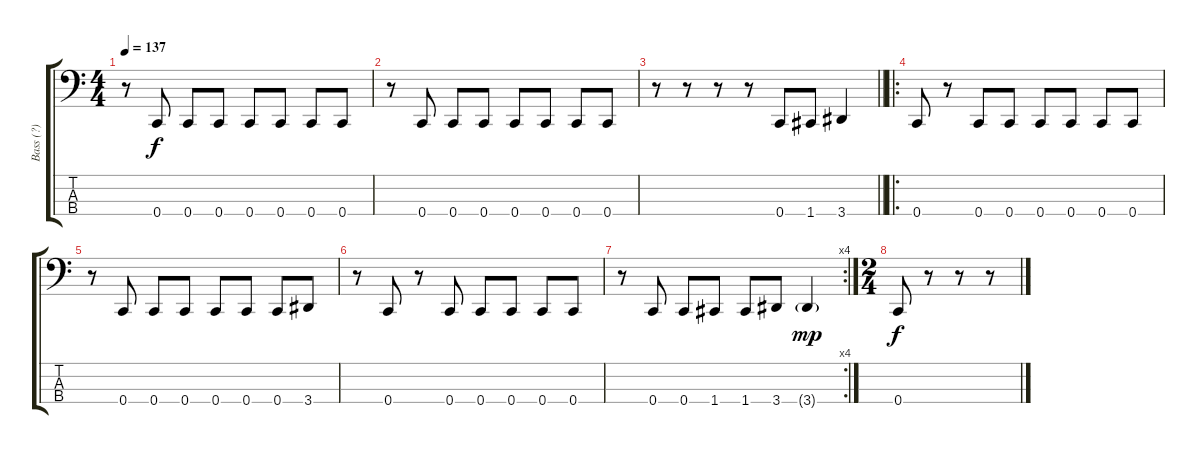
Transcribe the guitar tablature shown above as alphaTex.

\track ("Bass (?)" "Bass (?)") {instrument electricbasspick}
\staff {score tabs}
\tuning (F2 C2 G1 C1) {hide}
\ts (4 4)
\tempo 137
\clef f4
\ks c
r.8{dy f} 0.4.8 0.4.8 0.4.8 0.4.8 0.4.8 0.4.8 0.4.8 |
r.8 0.4.8 0.4.8 0.4.8 0.4.8 0.4.8 0.4.8 0.4.8 |
\barLineRight lightlight
r.8 r.8 r.8 r.8 0.4.8 1.4.8 3.4.4 |
\ro
0.4.8 r.8 0.4.8 0.4.8 0.4.8 0.4.8 0.4.8 0.4.8 |
r.8 0.4.8 0.4.8 0.4.8 0.4.8 0.4.8 0.4.8 3.4.8 |
r.8 0.4.8 r.8 0.4.8 0.4.8 0.4.8 0.4.8 0.4.8 |
\rc 4
r.8 0.4.8 0.4.8 1.4.8 1.4.8 3.4.8 3.4{g}.4{dy mp} |
\ts (2 4)
0.4.8{dy f} r.8 r.8 r.8
